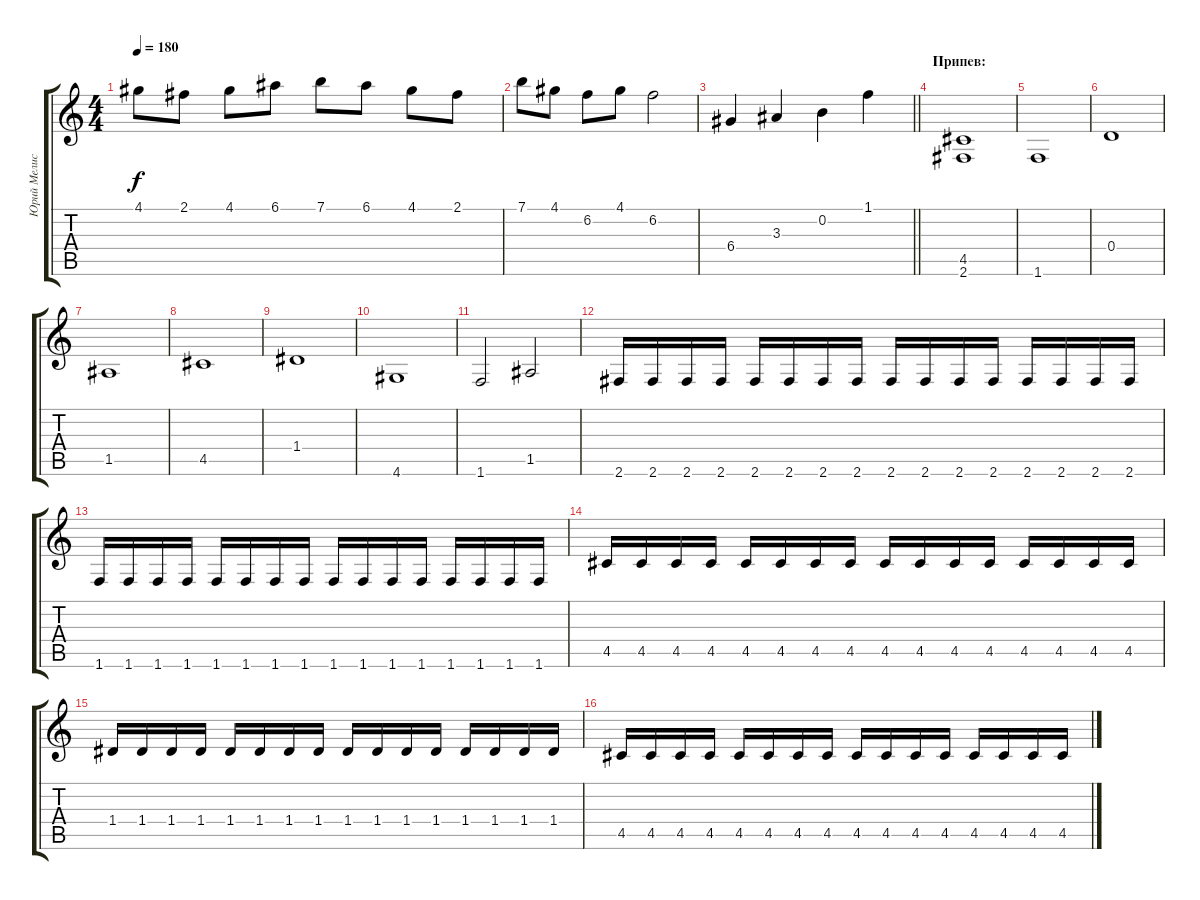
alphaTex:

\track ("Юрий Мелисов" "Юрий Мелис") {instrument overdrivenguitar}
\staff {score tabs}
\tuning (E4 B3 G3 D3 A2 E2) {hide}
\ts (4 4)
\tempo 180
\clef g2
\ks c
4.1.8{dy f} 2.1.8 4.1.8 6.1.8 7.1.8 6.1.8 4.1.8 2.1.8 |
7.1.8 4.1.8 6.2.8 4.1.8 6.2.2 |
\barLineRight lightlight
6.4.4 3.3.4 0.2.4 1.1.4 |
\section ("" "Припев:")
(4.5 2.6).1 |
1.6.1 |
0.4.1 |
1.5.1 |
4.5.1 |
1.4.1 |
4.6.1 |
1.6.2 1.5.2 |
2.6.16 2.6.16 2.6.16 2.6.16 2.6.16 2.6.16 2.6.16 2.6.16 2.6.16 2.6.16 2.6.16 2.6.16 2.6.16 2.6.16 2.6.16 2.6.16 |
1.6.16 1.6.16 1.6.16 1.6.16 1.6.16 1.6.16 1.6.16 1.6.16 1.6.16 1.6.16 1.6.16 1.6.16 1.6.16 1.6.16 1.6.16 1.6.16 |
4.5.16 4.5.16 4.5.16 4.5.16 4.5.16 4.5.16 4.5.16 4.5.16 4.5.16 4.5.16 4.5.16 4.5.16 4.5.16 4.5.16 4.5.16 4.5.16 |
1.4.16 1.4.16 1.4.16 1.4.16 1.4.16 1.4.16 1.4.16 1.4.16 1.4.16 1.4.16 1.4.16 1.4.16 1.4.16 1.4.16 1.4.16 1.4.16 |
4.5.16 4.5.16 4.5.16 4.5.16 4.5.16 4.5.16 4.5.16 4.5.16 4.5.16 4.5.16 4.5.16 4.5.16 4.5.16 4.5.16 4.5.16 4.5.16
